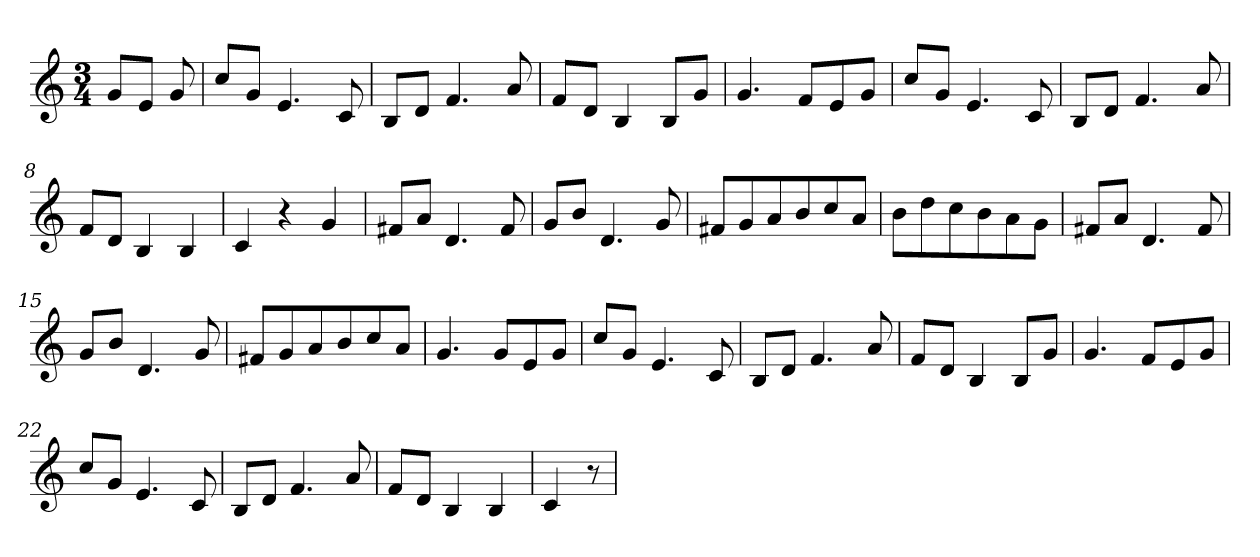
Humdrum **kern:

**kern
*part1
*staff1
*clefG2
*k[]
*M3/4
=1
8g/L
8e/J
8g/
=2
8cc/L
8g/J
4.e/
8c/
=3
8B/L
8d/J
4.f/
8a/
=4
8f/L
8d/J
4B/
8B/L
8g/J
=5
4.g/
8f/L
8e/
8g/J
=6
8cc/L
8g/J
4.e/
8c/
=7
8B/L
8d/J
4.f/
8a/
=8
8f/L
8d/J
4B/
4B/
=9
4c/
4r
4g/
!!LO:LB:g=z
=10
8f#X/L
8a/J
4.d/
8f#/
=11
8g/L
8b/J
4.d/
8g/
=12
8f#X/L
8g/
8a/
8b/
8cc/
8a/J
=13
8b\L
8dd\
8cc\
8b\
8a\
8g\J
=14
8f#X/L
8a/J
4.d/
8f#/
=15
8g/L
8b/J
4.d/
8g/
=16
8f#X/L
8g/
8a/
8b/
8cc/
8a/J
=17
4.g/
8g/L
8e/
8g/J
!!LO:LB:g=z
=18
8cc/L
8g/J
4.e/
8c/
=19
8B/L
8d/J
4.f/
8a/
=20
8f/L
8d/J
4B/
8B/L
8g/J
=21
4.g/
8f/L
8e/
8g/J
=22
8cc/L
8g/J
4.e/
8c/
=23
8B/L
8d/J
4.f/
8a/
=24
8f/L
8d/J
4B/
4B/
=25
4c/
8r
=
*-
